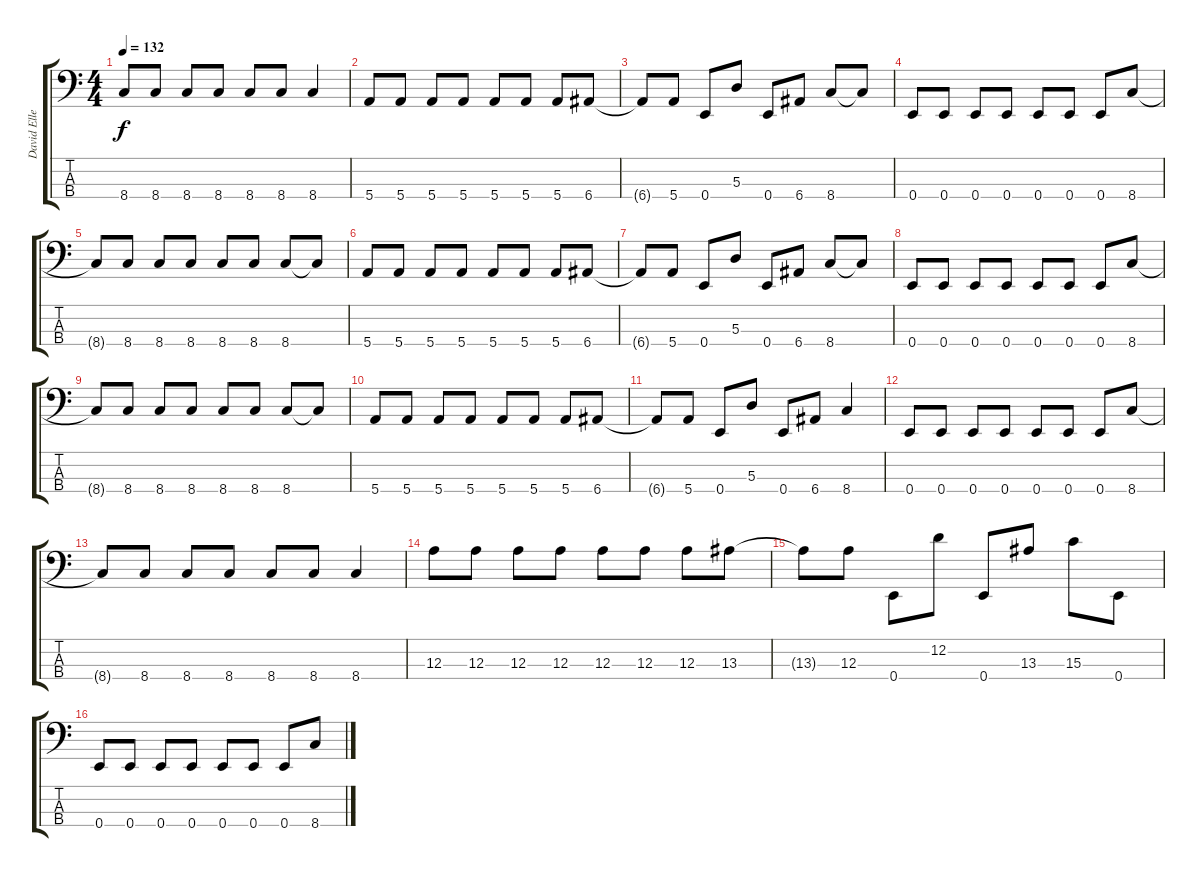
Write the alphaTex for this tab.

\track ("David Ellefson (Bass)" "David Elle") {instrument electricbasspick}
\staff {score tabs}
\tuning (G2 D2 A1 E1) {hide}
\ts (4 4)
\tempo 132
\clef f4
\ks c
8.4{t}.8{dy f} 8.4.8 8.4.8 8.4.8 8.4.8 8.4.8 8.4.4 |
5.4.8 5.4.8 5.4.8 5.4.8 5.4.8 5.4.8 5.4.8 6.4.8 |
6.4{t}.8 5.4.8 0.4.8 5.3.8 0.4.8 6.4.8 8.4.8 8.4{t}.8 |
0.4.8 0.4.8 0.4.8 0.4.8 0.4.8 0.4.8 0.4.8 8.4.8 |
8.4{t}.8 8.4.8 8.4.8 8.4.8 8.4.8 8.4.8 8.4.8 8.4{t}.8 |
5.4.8 5.4.8 5.4.8 5.4.8 5.4.8 5.4.8 5.4.8 6.4.8 |
6.4{t}.8 5.4.8 0.4.8 5.3.8 0.4.8 6.4.8 8.4.8 8.4{t}.8 |
0.4.8 0.4.8 0.4.8 0.4.8 0.4.8 0.4.8 0.4.8 8.4.8 |
8.4{t}.8 8.4.8 8.4.8 8.4.8 8.4.8 8.4.8 8.4.8 8.4{t}.8 |
5.4.8 5.4.8 5.4.8 5.4.8 5.4.8 5.4.8 5.4.8 6.4.8 |
6.4{t}.8 5.4.8 0.4.8 5.3.8 0.4.8 6.4.8 8.4.4 |
0.4.8 0.4.8 0.4.8 0.4.8 0.4.8 0.4.8 0.4.8 8.4.8 |
8.4{t}.8 8.4.8 8.4.8 8.4.8 8.4.8 8.4.8 8.4.4 |
12.3.8 12.3.8 12.3.8 12.3.8 12.3.8 12.3.8 12.3.8 13.3.8 |
13.3{t}.8 12.3.8 0.4.8 12.2.8 0.4.8 13.3.8 15.3.8 0.4.8 |
0.4.8 0.4.8 0.4.8 0.4.8 0.4.8 0.4.8 0.4.8 8.4.8
